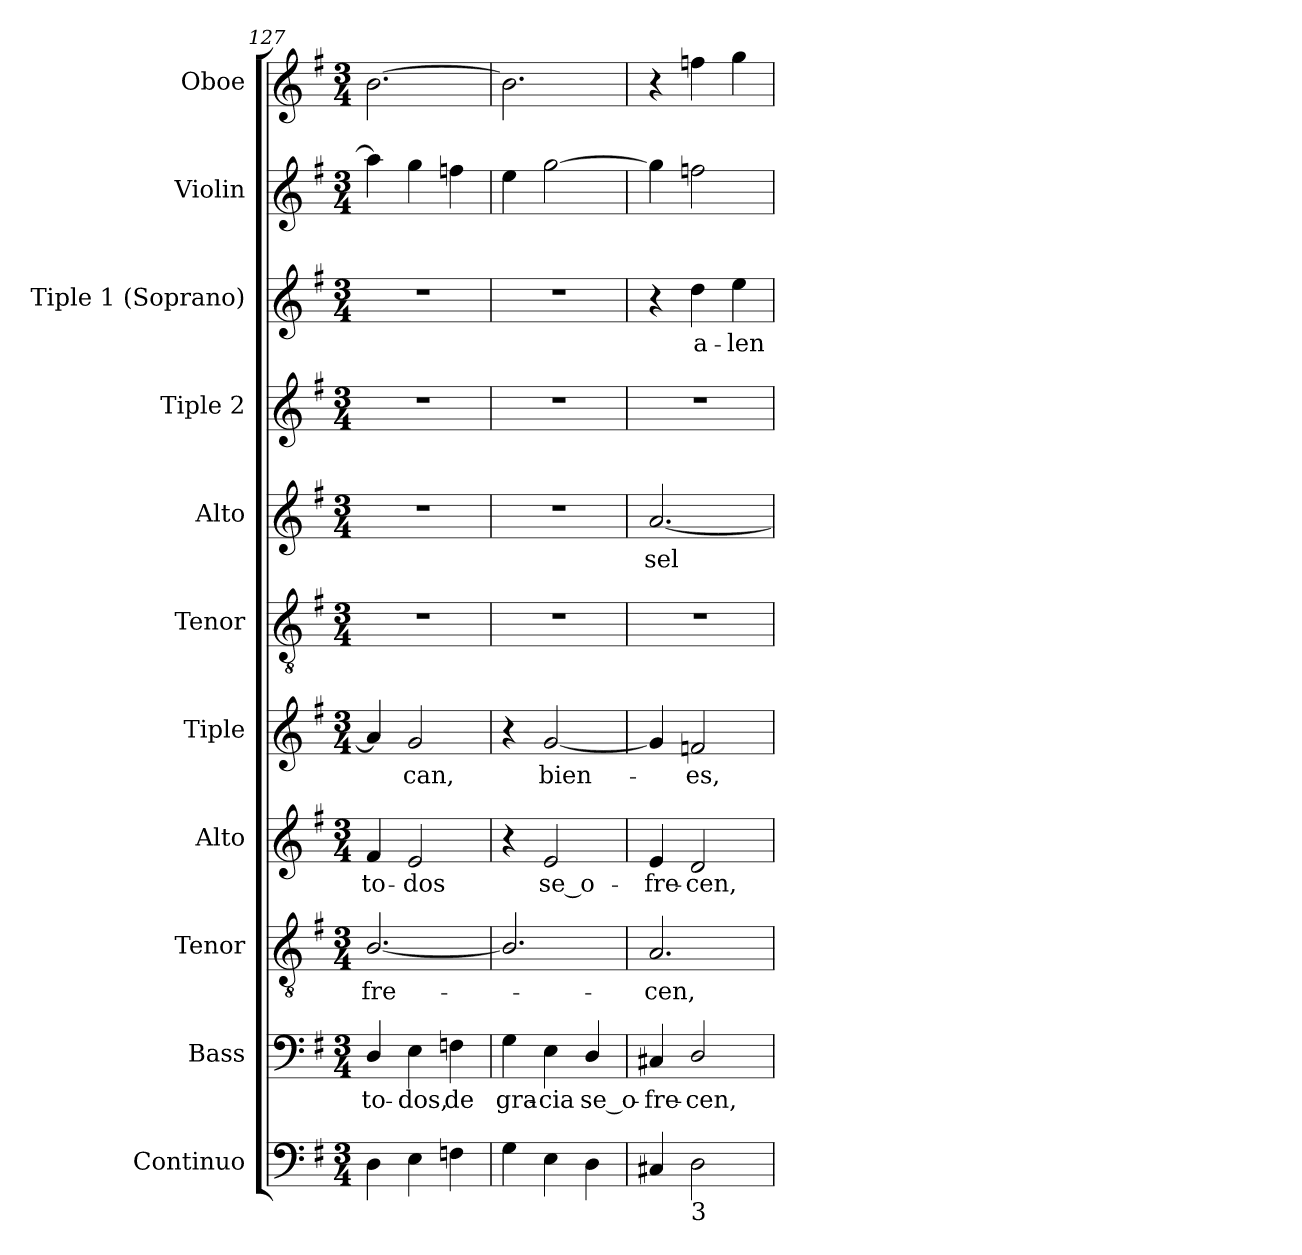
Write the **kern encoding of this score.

**kern	**kern	**text	**kern	**text	**kern	**text	**kern	**text	**kern	**kern	**text	**kern	**kern	**text	**kern	**kern
*part11	*part10	*part10	*part9	*part9	*part8	*part8	*part7	*part7	*part6	*part5	*part5	*part4	*part3	*part3	*part2	*part1
*staff11	*staff10	*staff10	*staff9	*staff9	*staff8	*staff8	*staff7	*staff7	*staff6	*staff5	*staff5	*staff4	*staff3	*staff3	*staff2	*staff1
*I"Continuo	*I"Bass	*	*I"Tenor	*	*I"Alto	*	*I"Tiple	*	*I"Tenor	*I"Alto	*	*I"Tiple 2	*I"Tiple 1 (Soprano)	*	*I"Violin	*I"Oboe
*I'Cont.	*I'B.	*	*I'T.	*	*I'A.	*	*	*	*I'T.	*I'A.	*	*	*I'S1.	*	*I'Vln.	*I'Ob.
!!LO:PB:g=z
*clefF4	*clefF4	*	*clefGv2	*	*clefG2	*	*clefG2	*	*clefGv2	*clefG2	*	*clefG2	*clefG2	*	*clefG2	*clefG2
*	*	*	*ITrd7c12	*	*	*	*	*	*ITrd7c12	*	*	*	*	*	*	*
*k[f#]	*k[f#]	*	*k[f#]	*	*k[f#]	*	*k[f#]	*	*k[f#]	*k[f#]	*	*k[f#]	*k[f#]	*	*k[f#]	*k[f#]
*G:	*G:	*	*G:	*	*G:	*	*G:	*	*G:	*G:	*	*G:	*G:	*	*G:	*G:
*M3/4	*M3/4	*	*M3/4	*	*M3/4	*	*M3/4	*	*M3/4	*M3/4	*	*M3/4	*M3/4	*	*M3/4	*M3/4
=127	=127	=127	=127	=127	=127	=127	=127	=127	=127	=127	=127	=127	=127	=127	=127	=127
!	!	!LO:LY:b:color=#000000	!	!	!	!	!	!	!	!	!	!	!	!	!	!
!	!	!	!	!LO:LY:b:color=#000000	!	!	!	!	!	!	!	!	!	!	!	!
!	!	!	!	!	!	!LO:LY:b:color=#000000	!	!	!LO:N:vis=1	!LO:N:vis=1	!	!LO:N:vis=1	!LO:N:vis=1	!	!	!
4Di\	4Di/	to-	[2.BBi/	-fre-	4f#i/	to-	4ai/]	.	2.r	2.r	.	2.r	2.r	.	4aai\]	[2.bi\
!	!	!LO:LY:b:color=#000000	!	!	!	!	!	!	!	!	!	!	!	!	!	!
!	!	!	!	!	!	!LO:LY:b:color=#000000	!	!	!	!	!	!	!	!	!	!
!	!	!	!	!	!	!	!	!LO:LY:b:color=#000000	!	!	!	!	!	!	!	!
4Ei\	4Ei\	-dos,	.	.	2ei/	-dos	2gi/	-can,	.	.	.	.	.	.	4ggi\	.
!	!	!LO:LY:b:color=#000000	!	!	!	!	!	!	!	!	!	!	!	!	!	!
4Fni\	4Fni\	de	.	.	.	.	.	.	.	.	.	.	.	.	4ffni\	.
=128	=128	=128	=128	=128	=128	=128	=128	=128	=128	=128	=128	=128	=128	=128	=128	=128
!	!	!LO:LY:b:color=#000000	!	!	!	!	!	!	!LO:N:vis=1	!LO:N:vis=1	!	!LO:N:vis=1	!LO:N:vis=1	!	!	!
4Gi\	4Gi\	gra-	2.BBi/]	.	4r	.	4r	.	2.r	2.r	.	2.r	2.r	.	4eei\	2.bi\]
!	!	!LO:LY:b:color=#000000	!	!	!	!	!	!	!	!	!	!	!	!	!	!
!	!	!	!	!	!	!LO:LY:b:color=#000000	!	!	!	!	!	!	!	!	!	!
!	!	!	!	!	!	!	!	!LO:LY:b:color=#000000	!	!	!	!	!	!	!	!
4Ei\	4Ei\	-cia	.	.	2ei/	se_o-	[2gi/	bien-	.	.	.	.	.	.	[2ggi\	.
!	!	!LO:LY:b:color=#000000	!	!	!	!	!	!	!	!	!	!	!	!	!	!
4Di\	4Di/	se_o-	.	.	.	.	.	.	.	.	.	.	.	.	.	.
=129	=129	=129	=129	=129	=129	=129	=129	=129	=129	=129	=129	=129	=129	=129	=129	=129
!	!	!LO:LY:b:color=#000000	!	!	!	!	!	!	!	!	!	!	!	!	!	!
!	!	!	!	!LO:LY:b:color=#000000	!	!	!	!	!	!	!	!	!	!	!	!
!	!	!	!	!	!	!LO:LY:b:color=#000000	!	!	!LO:N:vis=1	!	!	!	!	!	!	!
!	!	!	!	!	!	!	!	!	!	!	!LO:LY:b:color=#000000	!LO:N:vis=1	!	!	!	!
4C#Xi/	4C#Xi/	-fre-	2.AAi/	-cen,	4ei/	-fre-	4gi/]	.	2.r	[2.ai/	sel-	2.r	4r	.	4ggi\]	4r
!	!	!LO:LY:b:color=#000000	!	!	!	!	!	!	!	!	!	!	!	!	!	!
!	!	!	!	!	!	!LO:LY:b:color=#000000	!	!	!	!	!	!	!	!	!	!
!	!	!	!	!	!	!	!	!LO:LY:b:color=#000000	!	!	!	!	!	!	!	!
!LO:TX:b:t=3	!	!	!	!	!	!	!	!	!	!	!	!	!	!	!	!
!	!	!	!	!	!	!	!	!	!	!	!	!	!	!LO:LY:b:color=#000000	!	!
2Di\	2Di/	-cen,	.	.	2di/	-cen,	2fni/	-es,	.	.	.	.	4ddi\	a-	2ffni\	4ffni\
!	!	!	!	!	!	!	!	!	!	!	!	!	!	!LO:LY:b:color=#000000	!	!
.	.	.	.	.	.	.	.	.	.	.	.	.	4eei\	-len-	.	4ggi\
=	=	=	=	=	=	=	=	=	=	=	=	=	=	=	=	=
*-	*-	*-	*-	*-	*-	*-	*-	*-	*-	*-	*-	*-	*-	*-	*-	*-
